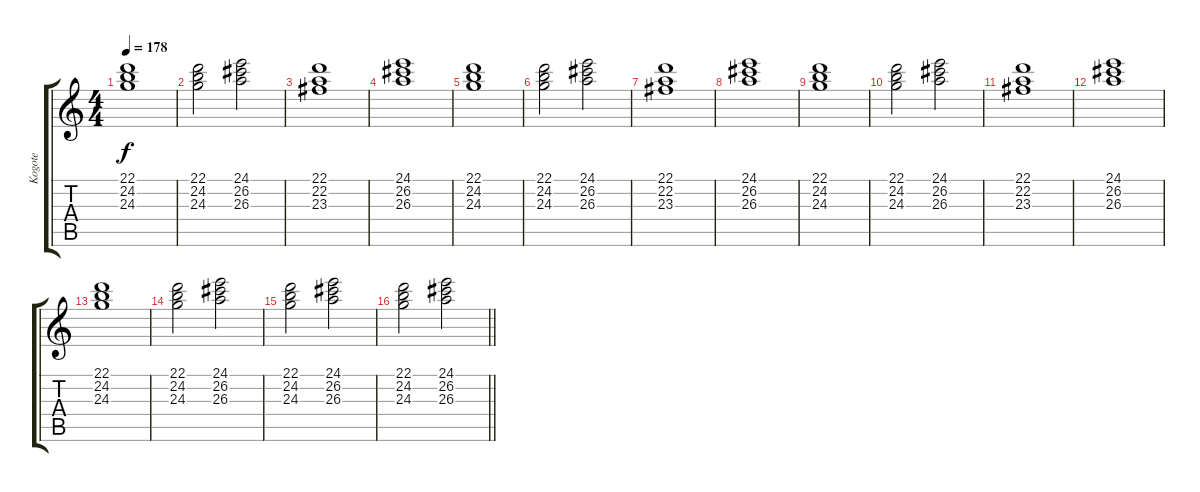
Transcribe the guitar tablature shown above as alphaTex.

\track ("Kogote" "Kogote") {instrument drawbarorgan}
\staff {score tabs}
\tuning (E4 B3 G3 D3 A2 E2) {hide}
\ts (4 4)
\tempo 178
\clef g2
\ks c
(22.1 24.2 24.3).1{dy f} |
(22.1 24.2 24.3).2 (24.1 26.2 26.3).2 |
(22.1 22.2 23.3).1 |
(24.1 26.2 26.3).1 |
(22.1 24.2 24.3).1 |
(22.1 24.2 24.3).2 (24.1 26.2 26.3).2 |
(22.1 22.2 23.3).1 |
(24.1 26.2 26.3).1 |
(22.1 24.2 24.3).1 |
(22.1 24.2 24.3).2 (24.1 26.2 26.3).2 |
(22.1 22.2 23.3).1 |
(24.1 26.2 26.3).1 |
(22.1 24.2 24.3).1 |
(22.1 24.2 24.3).2 (24.1 26.2 26.3).2 |
(22.1 24.2 24.3).2 (24.1 26.2 26.3).2 |
\barLineRight lightlight
(22.1 24.2 24.3).2 (24.1 26.2 26.3).2
